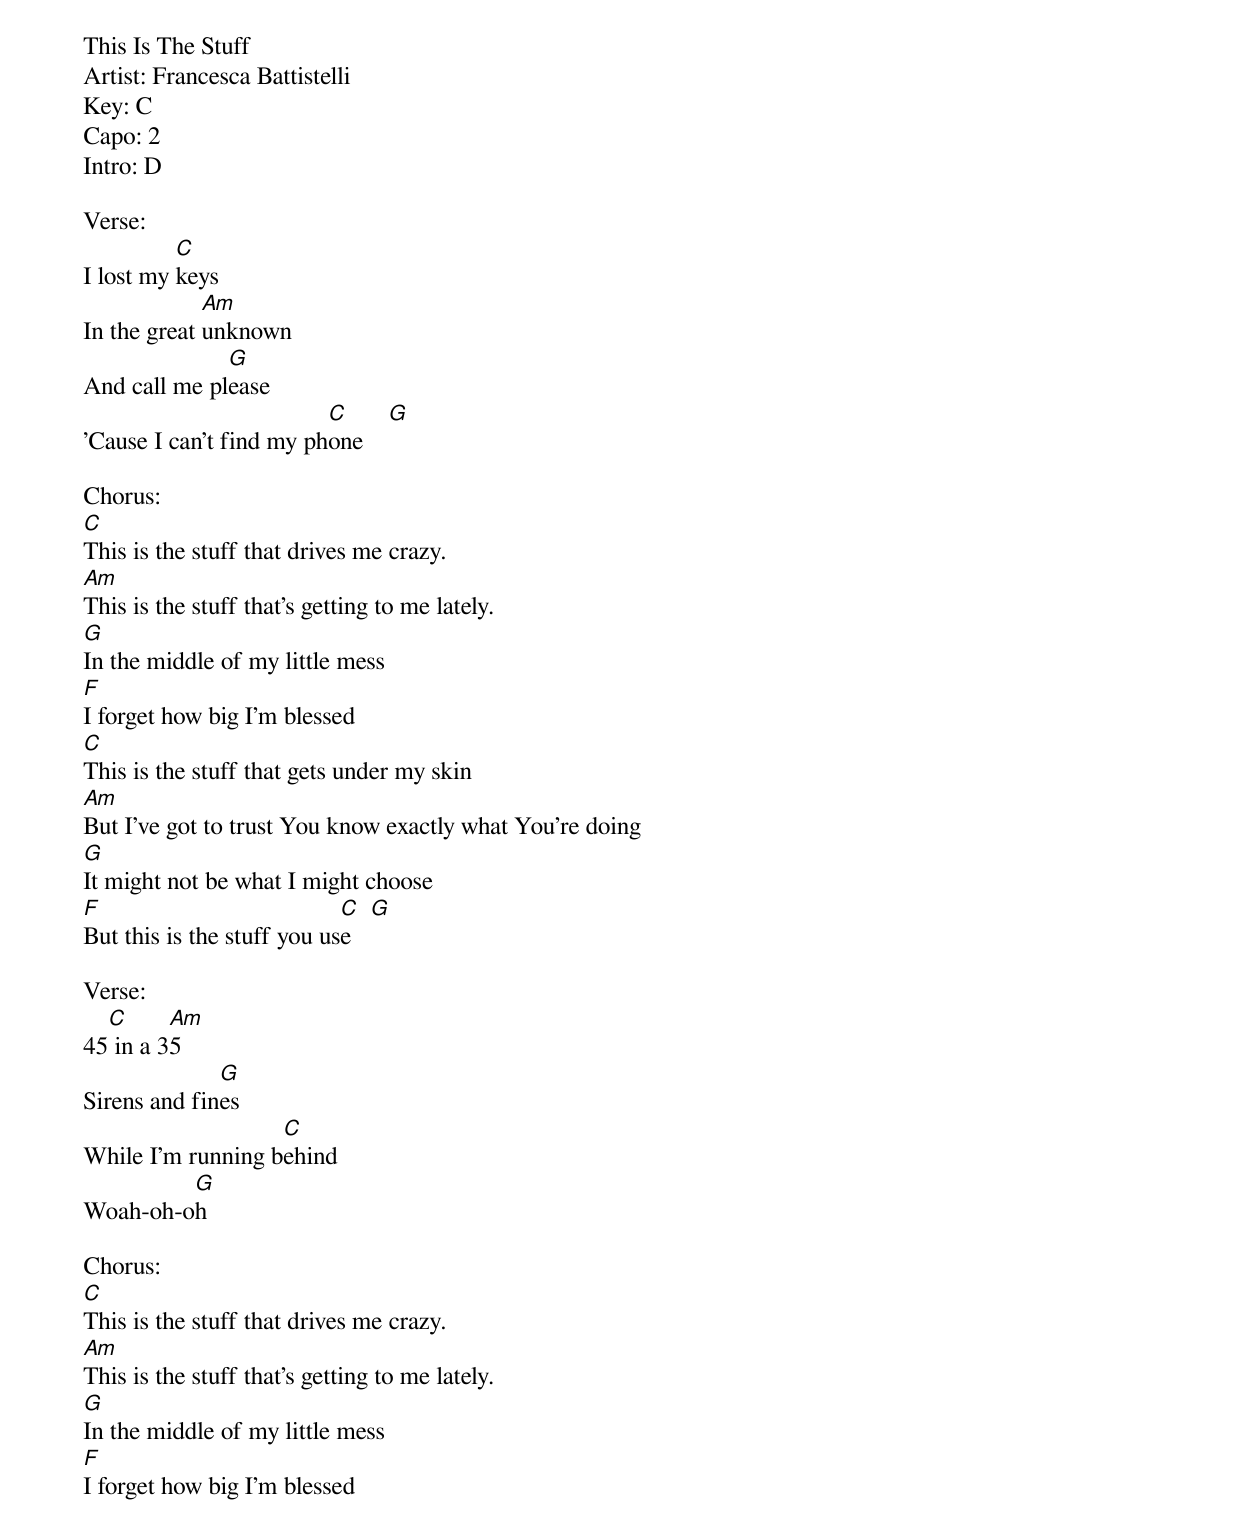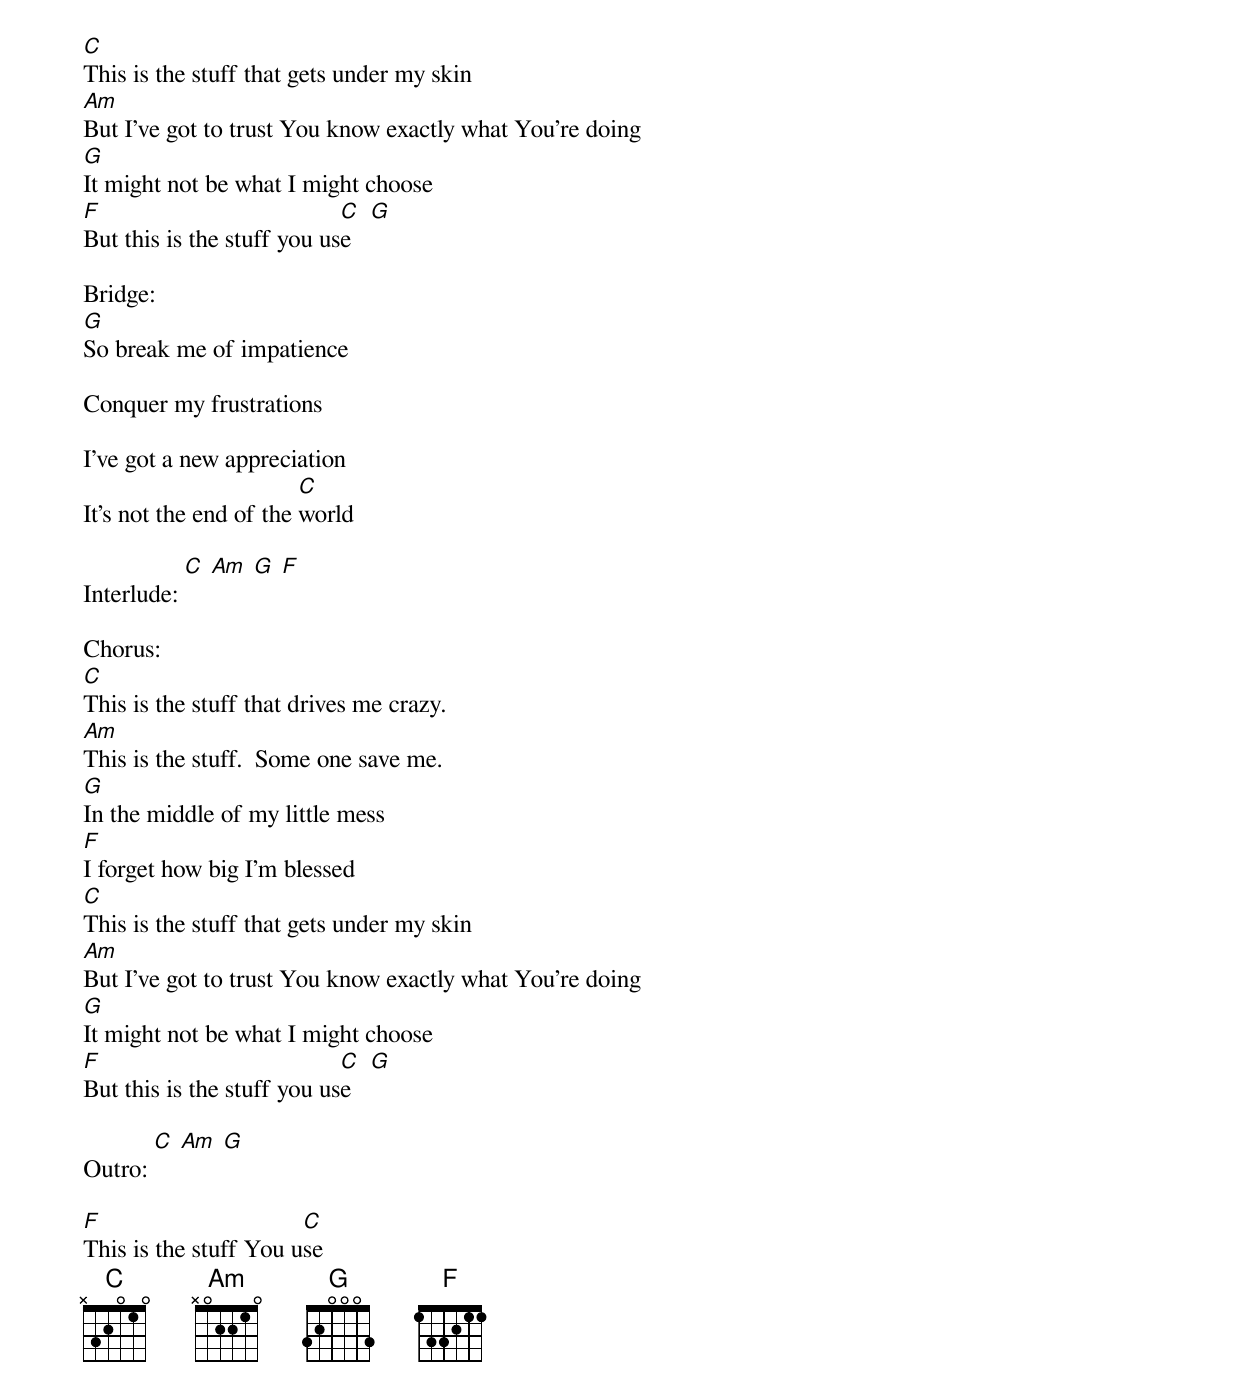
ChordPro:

This Is The Stuff
Artist: Francesca Battistelli
Key: C
Capo: 2
Intro: D

Verse:
I lost my [C]keys
In the great [Am]unknown
And call me pl[G]ease
'Cause I can't find my ph[C]one    [G]

Chorus:
[C]This is the stuff that drives me crazy.
[Am]This is the stuff that's getting to me lately.
[G]In the middle of my little mess
[F]I forget how big I'm blessed
[C]This is the stuff that gets under my skin
[Am]But I've got to trust You know exactly what You're doing
[G]It might not be what I might choose
[F]But this is the stuff you us[C]e   [G]

Verse:
45[C] in a 3[Am]5
Sirens and fin[G]es
While I'm running b[C]ehind
Woah-oh-o[G]h

Chorus:
[C]This is the stuff that drives me crazy.
[Am]This is the stuff that's getting to me lately.
[G]In the middle of my little mess
[F]I forget how big I'm blessed
[C]This is the stuff that gets under my skin
[Am]But I've got to trust You know exactly what You're doing
[G]It might not be what I might choose
[F]But this is the stuff you us[C]e   [G]

Bridge:
[G]So break me of impatience

Conquer my frustrations

I've got a new appreciation
It's not the end of the [C]world

Interlude: [C] [Am] [G] [F]

Chorus:
[C]This is the stuff that drives me crazy.
[Am]This is the stuff.  Some one save me.
[G]In the middle of my little mess
[F]I forget how big I'm blessed
[C]This is the stuff that gets under my skin
[Am]But I've got to trust You know exactly what You're doing
[G]It might not be what I might choose
[F]But this is the stuff you us[C]e   [G]

Outro: [C] [Am] [G]

[F]This is the stuff You u[C]se
